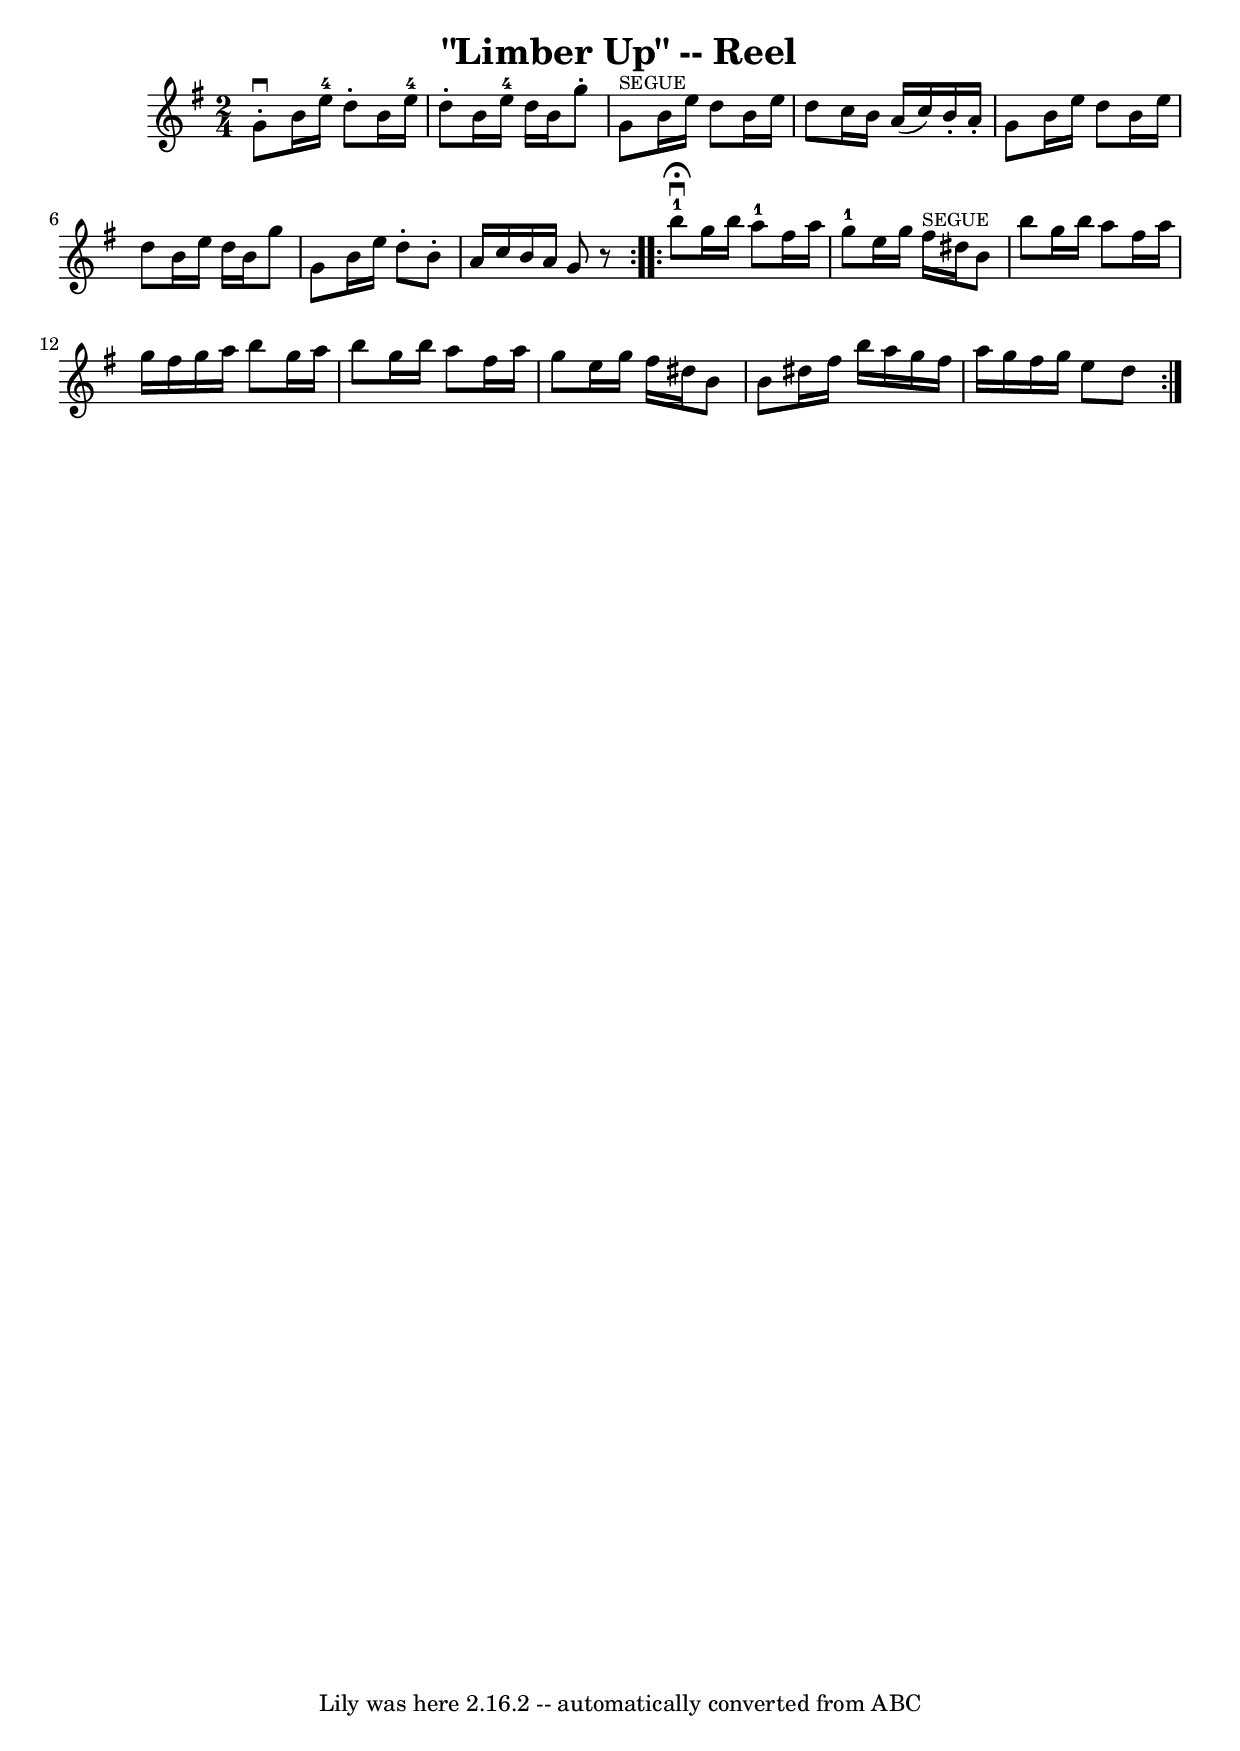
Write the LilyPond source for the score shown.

\version "2.16.2"
\include "Mammoth.ily"
\header {
  %% book = "Ryan's Mammoth Collection"
  crossRefNumber = "1"
  footnotes = "\\\\391"
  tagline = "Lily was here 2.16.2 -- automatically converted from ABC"
  title = "\"Limber Up\" -- Reel"

}
voicedefault =  {



  \repeat volta 2 {

    \time 2/4 
    \key g \major
    g'8^\downbow-. b'16 e''16-4 d''8 -. b'16 
    e''16-4   |
    d''8 -. b'16 e''16-4 d''16 b'16 g''8 -.   |
    g'8^\segue b'16 e''16 d''8 b'16 e''16    
    |
    d''8 c''16 b'16 a'16 (c''16) b'16 -. a'16 -.  
    |
    g'8 b'16 e''16 d''8 b'16 e''16    |
    d''8  
    b'16 e''16 d''16 b'16 g''8    |
    g'8 b'16 e''16    
    d''8 -. b'8 -.   |
    a'16 c''16 b'16 a'16 g'8    r8   
  }    
  
  \repeat volta 2 {
    b''8-1^\fermata^\downbow g''16 b''16 a''8 -1 fis''16 a''16    |
    g''8-1 e''16 g''16 fis''16^\segue dis''16 b'8    |
    b''8 g''16 b''16 a''8    
    fis''16 a''16    |
    g''16 fis''16 g''16 a''16 b''8   
    g''16 a''16    |
    b''8 g''16 b''16 a''8 fis''16    
    a''16    |
    g''8 e''16 g''16 fis''16 dis''16 b'8    
    |
    b'8 dis''16 fis''16 b''16 a''16 g''16 fis''16    
    |
    a''16 g''16 fis''16 g''16 e''8 d''8      
  }   

}

\score{
  <<

    \context Staff="default"
    {
      \voicedefault 
      
    }

  >>
  \layout {
    
  }
  \midi {
  }

}
